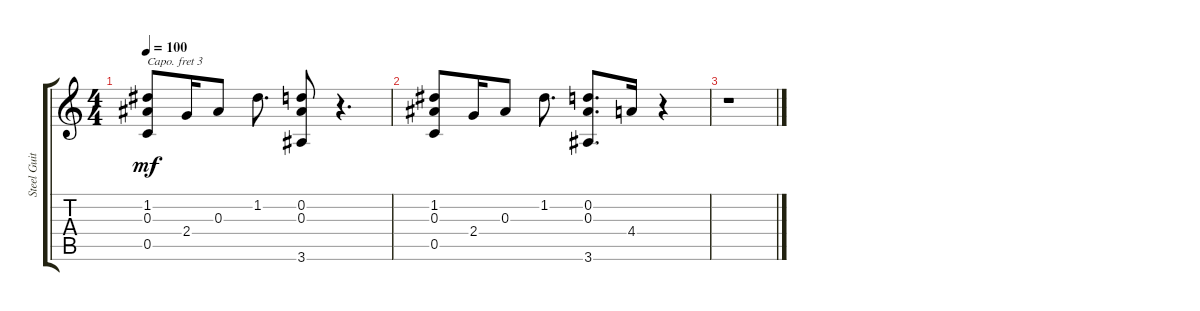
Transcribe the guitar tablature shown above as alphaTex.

\track ("Steel Guitar" "Steel Guit") {instrument acousticguitarsteel}
\staff {score tabs}
\capo 3
\tuning (E4 B3 G3 D3 A2 E2) {hide}
\ts (4 4)
\tempo 100
\clef g2
\ks c
(1.2 0.3 0.5).8{dy mf} 2.4.16 0.3.8 1.2.8{d} (0.2 0.3 3.6).8 r.4{d} |
(1.2 0.3 0.5).8 2.4.16 0.3.8 1.2.8{d} (0.2 0.3 3.6).8{d} 4.4.16 r.4 |
r.1
